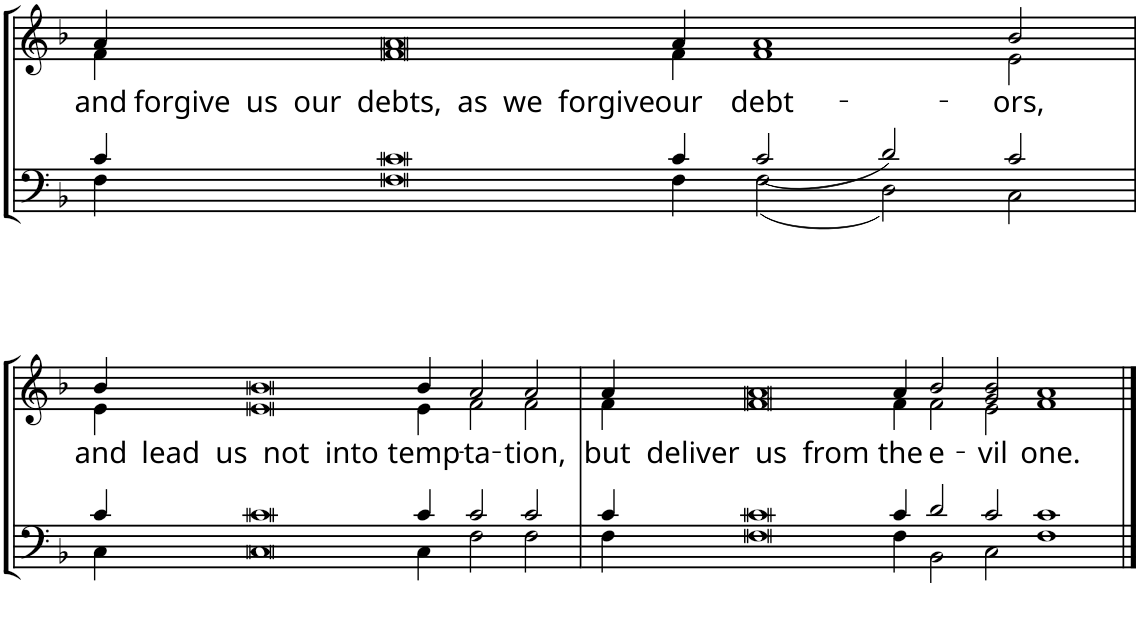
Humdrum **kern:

**kern	**kern	**text
*part1	*part1	*part1
*staff2	*staff1	*staff1
*I"Piano	*	*
*I'Pno.	*	*
!!LO:PB:g=z
*clefF4	*clefG2	*
*k[b-]	*k[b-]	*
*M63/4	*M63/4	*
=6	=6	=6
*^	*^	*
*	*^	*	*	*
!	!	!	!	!	!LO:LY:b
000ryy	4c/	4F\	4a/	4f\	and
!	!	!	!	!	!LO:LY:b
.	4c	4F	4a	4f	forgive us our debts, as we forgive
!	!	!	!	!	!LO:LY:b
.	4c/	4F\	4a/	4f\	our
!	!	!	!	!	!LO:LY:b
.	2c/	2F\	1a	1f	debt-
.	2d/	2D\	.	.	.
!	!	!	!	!	!LO:LY:b
.	2c/	2C\	2b-/	2e\	-ors,
.	1ryy	1ryy	000ryy	000ryy	.
.	1ryy	1ryy	.	.	.
.	1ryy	1ryy	.	.	.
.	1ryy	1ryy	.	.	.
.	1ryy	1ryy	.	.	.
.	1ryy	1ryy	.	.	.
4%31ryy	.	.	.	.	.
.	2%15ryy	2%15ryy	.	.	.
.	.	.	00ryy	00ryy	.
.	.	.	1.ryy	1.ryy	.
!!LO:LB:g=z	!!
=7	=7	=7	=7	=7	=7
!	!	!	!	!	!LO:LY:b
000ryy	4c/	4C\	4b-/	4e\	and
!	!	!	!	!	!LO:LY:b
.	4c	4C	4b-	4e	lead us not into
!	!	!	!	!	!LO:LY:b
.	4c/	4C\	4b-/	4e\	temp-
!	!	!	!	!	!LO:LY:b
.	2c/	2F\	2a/	2f\	-ta-
!	!	!	!	!	!LO:LY:b
.	2c/	2F\	2a/	2f\	-tion,
.	1%14ryy	1%14ryy	1%14ryy	1%14ryy	.
4%31ryy	.	.	.	.	.
=8	=8	=8	=8	=8	=8
!	!	!	!	!	!LO:LY:b
000ryy	4c/	4F\	4a/	4f\	but
!	!	!	!	!	!LO:LY:b
.	4c	4F	4a	4f	deliver us from
!	!	!	!	!	!LO:LY:b
.	4c/	4F\	4a/	4f\	the
!	!	!	!	!	!LO:LY:b
.	2d/	2BB-\	2b-/	2f\	e-
!	!	!	!	!	!LO:LY:b
.	2c/	2C\	2g/ 2b-/	2e\	-vil
!	!	!	!	!	!LO:LY:b
.	1c	1F	1a	1f	one.
.	1ryy	1ryy	000ryy	000ryy	.
.	000.ryy	000.ryy	.	.	.
4%31ryy	.	.	.	.	.
.	.	.	00ryy	00ryy	.
.	.	.	1ryy	1ryy	.
*v	*v	*v	*	*	*
*	*v	*v	*
==	==	==
*-	*-	*-
